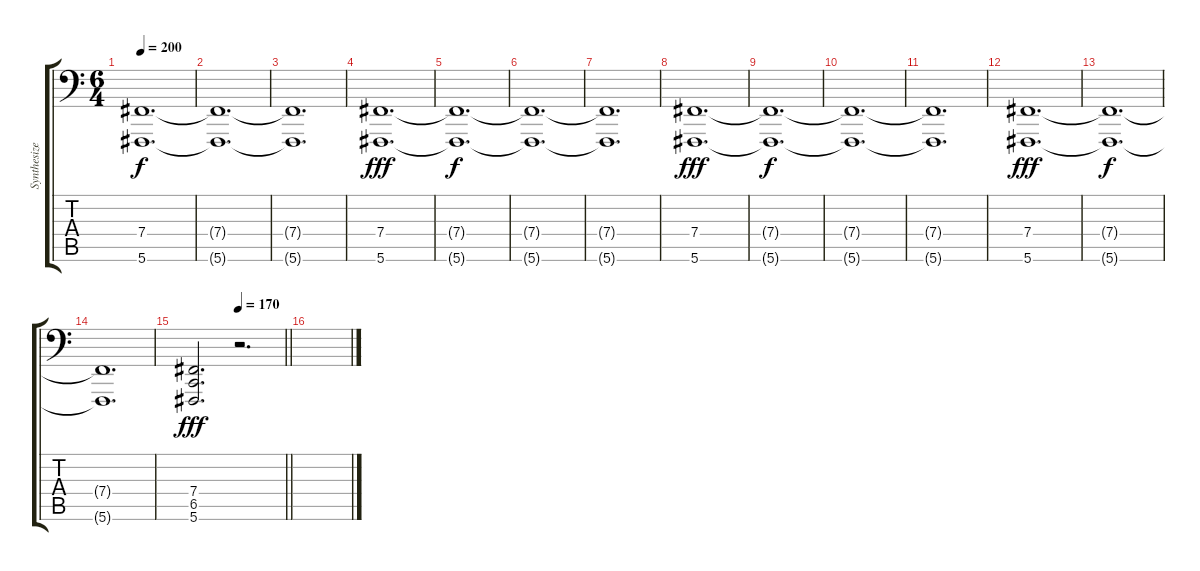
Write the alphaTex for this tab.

\track ("Synthesizer 2" "Synthesize") {instrument pad8sweep}
\staff {score tabs}
\tuning (Db3 Ab2 E2 B1 Gb1 Db1) {hide}
\ts (6 4)
\tempo 200
\clef f4
\ks c
(7.4{t} 5.6{t}).1{d dy f} |
(7.4{t} 5.6{t}).1{d} |
(7.4{t} 5.6{t}).1{d} |
(7.4 5.6).1{d dy fff} |
(7.4{t} 5.6{t}).1{d dy f} |
(7.4{t} 5.6{t}).1{d} |
(7.4{t} 5.6{t}).1{d} |
(7.4 5.6).1{d dy fff} |
(7.4{t} 5.6{t}).1{d dy f} |
(7.4{t} 5.6{t}).1{d} |
(7.4{t} 5.6{t}).1{d} |
(7.4 5.6).1{d dy fff} |
(7.4{t} 5.6{t}).1{d dy f} |
(7.4{t} 5.6{t}).1{d} |
\tempo (170 0.5)
\barLineRight lightlight
(7.4 6.5 5.6).2{d dy fff} r.2{d} |
\section ("" "")
